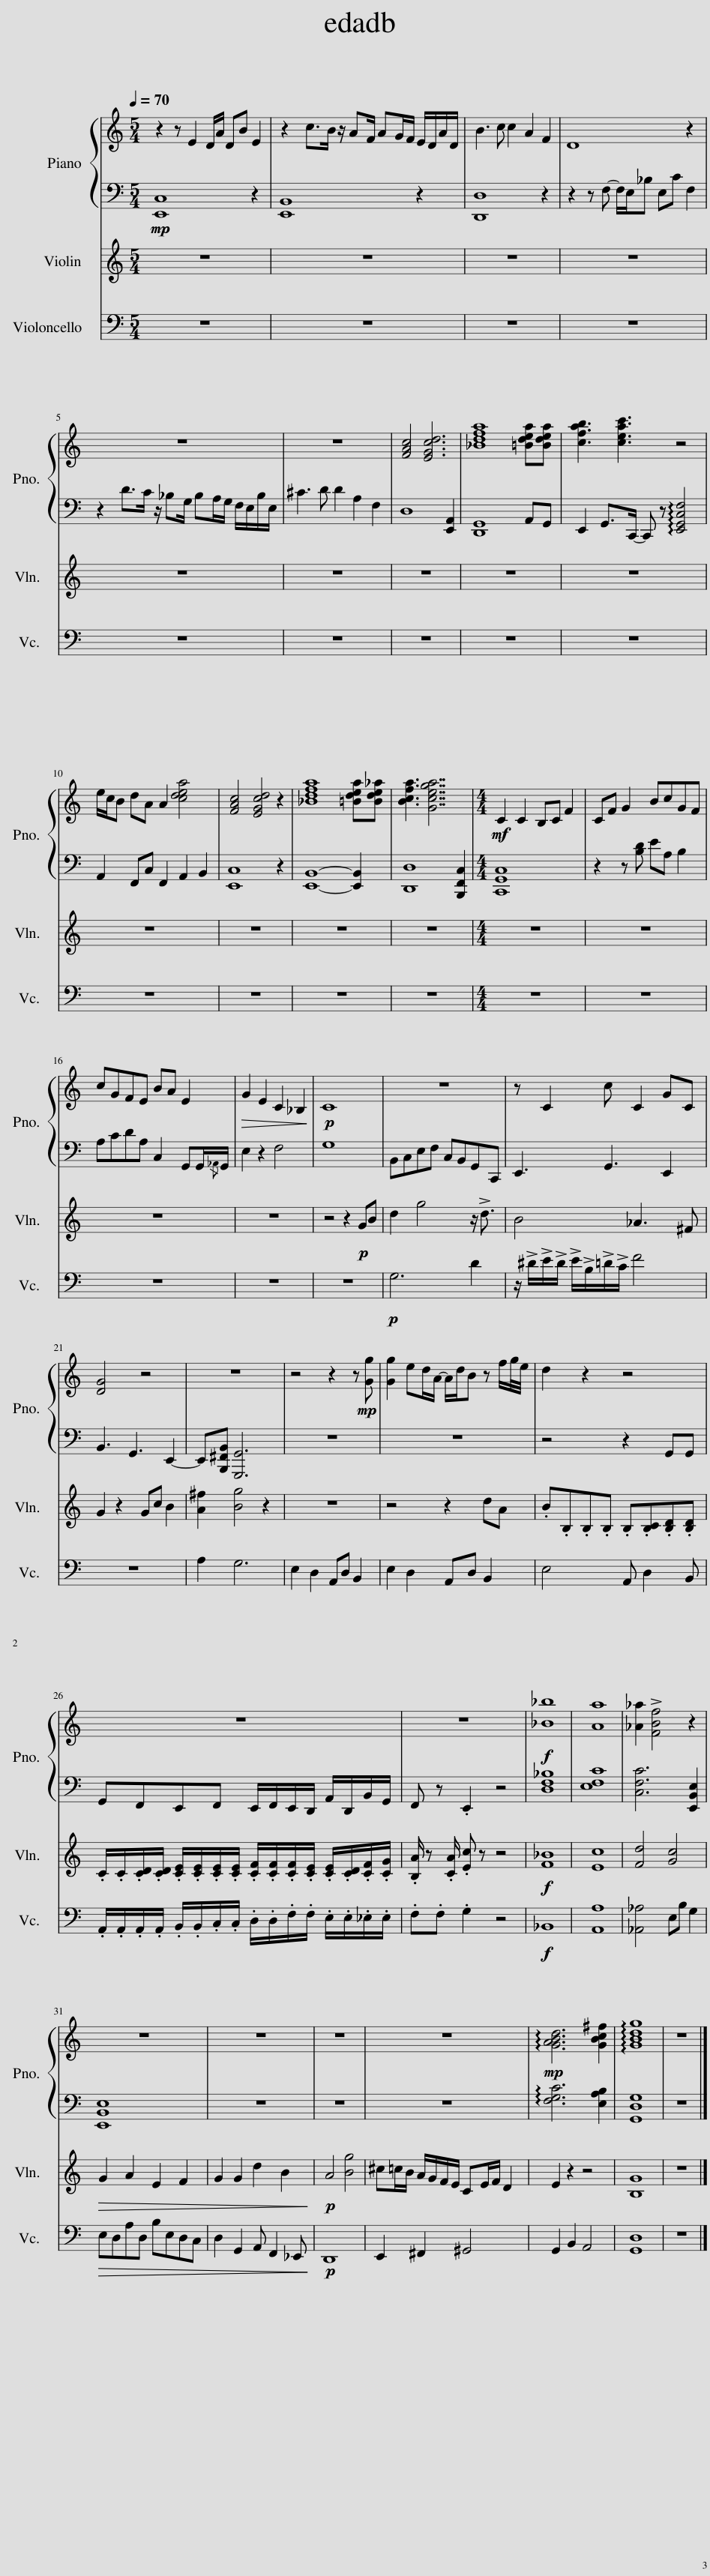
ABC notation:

X:1
%%score { 1 | 2 } 3 4
L:1/8
Q:1/4=70
M:5/4
I:linebreak $
K:C
V:1 treble
V:2 bass
V:3 treble
V:4 bass
V:1
 z2 z E2 D/A/ DB E2 | z2 c>B z/ AF/ AG/F/ E/D/A/D/ | B3 c c2 A2 F2 | D8 z2 |$ z10 | %5
 z10 | [FAc]4 [EGcd]6 | [_Bdfa]8 [=Bdea][Bdea] | [cfab]3 [ceac']3 z4 |$ e/c/B dA A2 [cdea]4 | %10
 [FAc]4 [EGcd]4 z2 | [_Bdfa]8 [=Bdea][Bde_a] | [Bcfa]3 [Gcega]7 |[M:4/4]!mf! C2 C2 B,C F2 | CF G2 BcGF |$ %15
 cGFE BA E2 |!>(! G2 E2 C2 _B,2!>)! |!p! C8 | z8 | z C2 c C2 GC |$ %20
 [DG]4 z4 | z8 | z4 z2 z!mp! [Gg] | [Gg]2 ed/A/- A/d/B z f/g/4e/4 | d2 z2 z4 |$ %25
 z8 | z8 |!f! [_B_b]8 | [Aa]8 | [_A_a]2 !>![FBf]4 z2 |$ %30
 z8 | z8 | z8 | z8 |!mp! !arpeggio![GABd]6 [GBc^f]2 | %35
 !arpeggio![GBdg]8 | z8 |] %37
V:2
!mp! [E,,C,]8 z2 | [E,,B,,]8 z2 | [D,,D,]8 z2 | z2 z F,- F,/E,/_B, E,C F,2 |$ z2 D>C z/ _B,G,/ B,A,/G,/ F,/E,/B,/E,/ | %5
 ^C3 D D2 A,2 F,2 | D,8 [E,,A,,]2 | [D,,G,,]8 A,,G,, | E,,2 G,,>C,,- C,, z !arpeggio![E,,G,,C,F,]4 |$ A,,2 F,,C, F,,2 A,,2 B,,2 | %10
 [E,,C,]8 z2 | [E,,B,,]8- [E,,B,,]2 | [D,,D,]8 [B,,,F,,C,]2 |[M:4/4] [C,,G,,C,]8 | z2 z [B,D] EA, B,2 |$ %15
 A,CDA, C,2 G,,G,,/{/_A,,}G,,/ | E,2 z2 F,4 | G,8 | B,,C,E,F, C,B,,G,,C,, | E,,3 G,,3 E,,2 |$ %20
 B,,3 G,,3 E,,2- | E,,[B,,,^F,,B,,] [G,,,G,,]6 | z8 | z8 | z4 z2 G,,G,, |$ %25
 G,,F,,E,,F,, E,,/F,,/E,,/D,,/ A,,/D,,/B,,/G,,/ | F,, z .E,,2 z4 | [D,F,_B,]8 | [E,F,C]8 | [C,F,C]6 [E,,B,,E,]2 |$ %30
 [E,,B,,E,]8 | z8 | z8 | z8 | !arpeggio![F,G,C]6 [E,A,B,]2 | %35
 [G,,D,G,]8 | z8 |] %37
V:3
 z10 | z10 | z10 | z10 |$ z10 | %5
 z10 | z10 | z10 | z10 |$ z10 | %10
 z10 | z10 | z10 |[M:4/4] z8 | z8 |$ %15
 z8 | z8 | z4 z2!p! GB | d2 g4 z/ !>!d3/2 | B4 _A3 ^F |$ %20
 G2 z2 Gc B2 | [A^f]2 [Bg]4 z2 | z8 | z4 z2 dA | .B.B,.B,.B, .B,.[B,C].[B,D].[B,D] |$ %25
 .C/.C/.[CD]/.[CD]/ .[CE]/.[CE]/.[CE]/.[CE]/ .[CF]/.[CF]/.[CF]/.[CE]/ .[CE]/.[CD]/.[CF]/.[CG]/ | .[B,A]/ z .[CA]/ .[Ec] z z4 |!f! [F_B]8 | [Ec]8 | [Fd]4 [Gc]4 |$ %30
!>(! G2 A2 E2 F2 | G2 G2 d2 B2!>)! |!p! A4 [Bg]4 | ^c=c/B/ A/G/F/E/ CE/F/ D2 | E2 z2 z4 | %35
 [B,G]8 | z8 |] %37
V:4
 z10 | z10 | z10 | z10 |$ z10 | %5
 z10 | z10 | z10 | z10 |$ z10 | %10
 z10 | z10 | z10 |[M:4/4] z8 | z8 |$ %15
 z8 | z8 | z8 |!p! G,6 D2 | z/ !>!^D/!>!E/!>!D/ !>!E/!>!B,/!>!=D/!>!C/ F4 |$ %20
 z8 | A,2 G,6 | E,2 D,2 A,,D, B,,2 | E,2 D,2 A,,D, B,,2 | E,4 A,, D,2 B,, |$ %25
 .A,,/.A,,/.A,,/.A,,/ .B,,/.B,,/.C,/.C,/ .D,/.D,/.F,/.F,/ .E,/.E,/._E,/.E,/ | .F,.F, .G,2 z4 |!f! _B,,8 | [A,,A,]8 | [_A,,_A,]4 E,B, G,2 |$ %30
!>(! E,D,A,D, B,E,D,C, | D,2 G,,2 A,, F,,2 _E,,!>)! |!p! D,,8 | E,,2 ^F,,2 ^G,,4 | G,,2 B,,2 A,,4 | %35
 [G,,D,]8 | z8 |] %37
